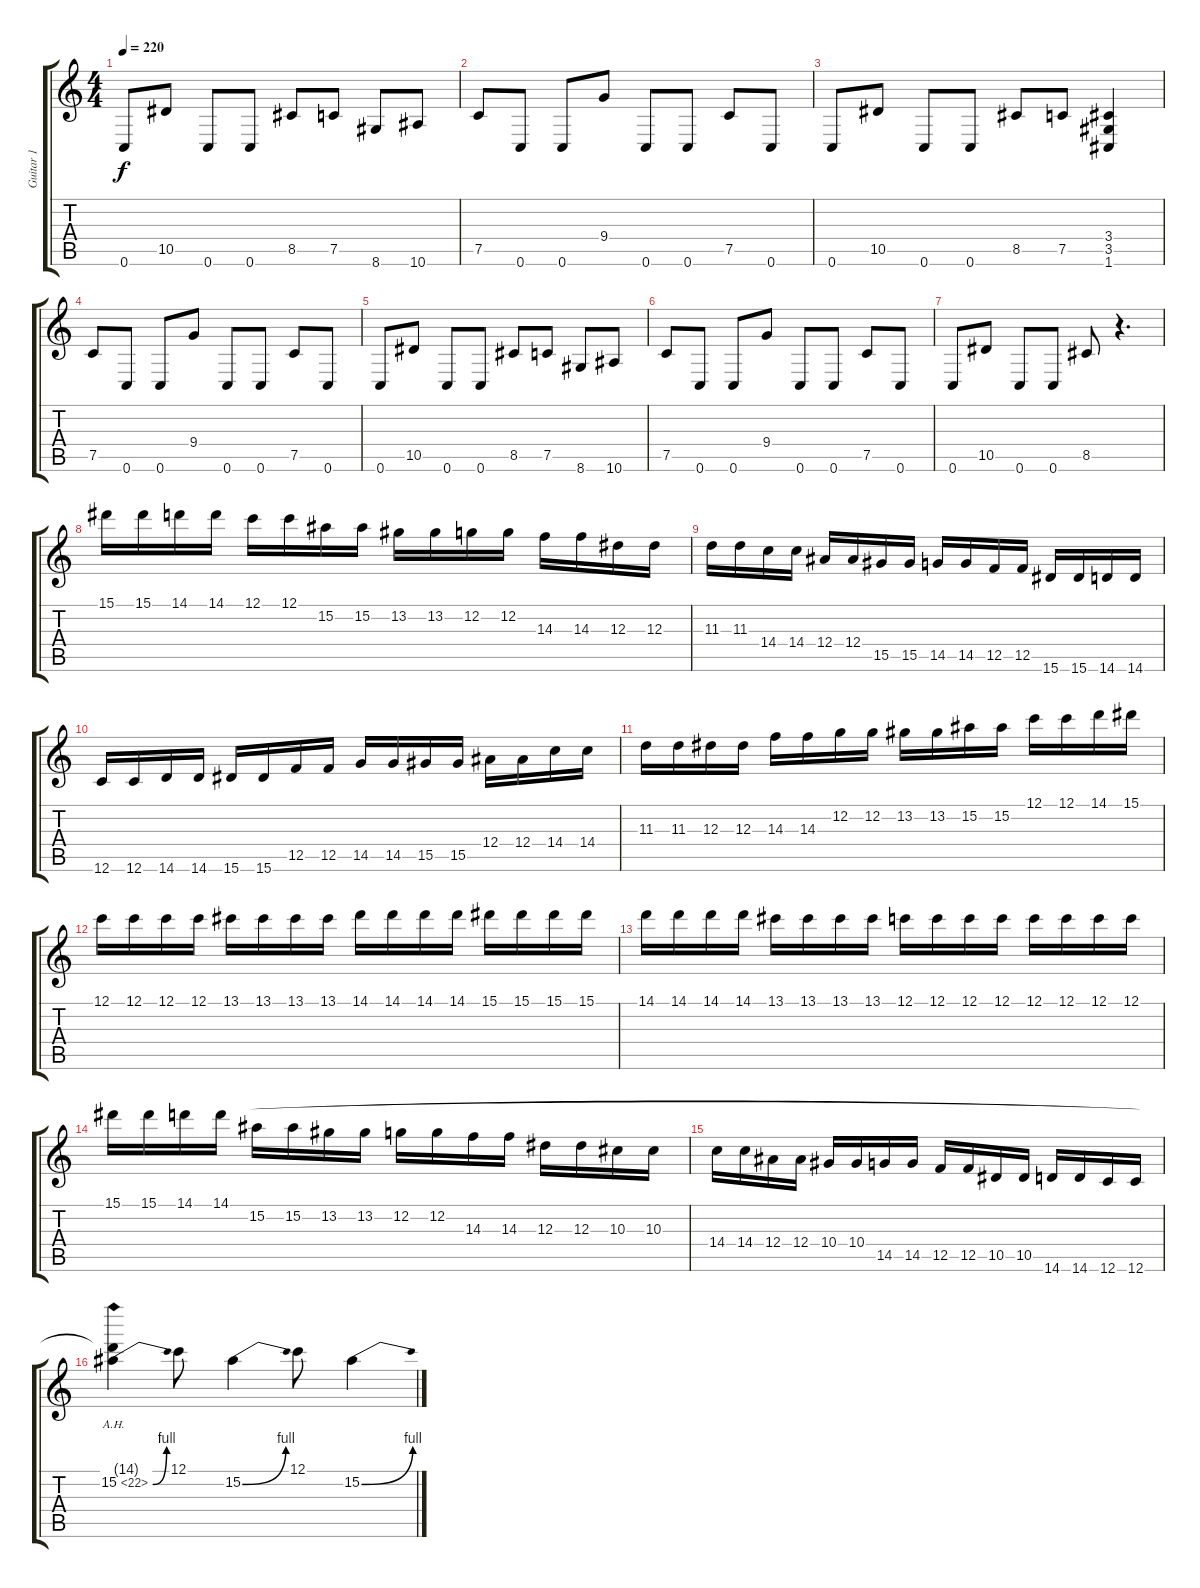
\track ("Guitar 1" "Guitar 1") {instrument distortionguitar}
\staff {score tabs}
\tuning (C4 G3 Eb3 Bb2 F2 C2) {hide}
\ts (4 4)
\tempo 220
\clef g2
\ks c
0.6.8{dy f} 10.5.8 0.6.8 0.6.8 8.5.8 7.5.8 8.6.8 10.6.8 |
7.5.8 0.6.8 0.6.8 9.4.8 0.6.8 0.6.8 7.5.8 0.6.8 |
0.6.8 10.5.8 0.6.8 0.6.8 8.5.8 7.5.8 (3.4 3.5 1.6).4 |
7.5.8 0.6.8 0.6.8 9.4.8 0.6.8 0.6.8 7.5.8 0.6.8 |
0.6.8 10.5.8 0.6.8 0.6.8 8.5.8 7.5.8 8.6.8 10.6.8 |
7.5.8 0.6.8 0.6.8 9.4.8 0.6.8 0.6.8 7.5.8 0.6.8 |
0.6.8 10.5.8 0.6.8 0.6.8 8.5.8 r.4{d} |
15.1.16 15.1.16 14.1.16 14.1.16 12.1.16 12.1.16 15.2.16 15.2.16 13.2.16 13.2.16 12.2.16 12.2.16 14.3.16 14.3.16 12.3.16 12.3.16 |
11.3.16 11.3.16 14.4.16 14.4.16 12.4.16 12.4.16 15.5.16 15.5.16 14.5.16 14.5.16 12.5.16 12.5.16 15.6.16 15.6.16 14.6.16 14.6.16 |
12.6.16 12.6.16 14.6.16 14.6.16 15.6.16 15.6.16 12.5.16 12.5.16 14.5.16 14.5.16 15.5.16 15.5.16 12.4.16 12.4.16 14.4.16 14.4.16 |
11.3.16 11.3.16 12.3.16 12.3.16 14.3.16 14.3.16 12.2.16 12.2.16 13.2.16 13.2.16 15.2.16 15.2.16 12.1.16 12.1.16 14.1.16 15.1.16 |
12.1.16 12.1.16 12.1.16 12.1.16 13.1.16 13.1.16 13.1.16 13.1.16 14.1.16 14.1.16 14.1.16 14.1.16 15.1.16 15.1.16 15.1.16 15.1.16 |
14.1.16 14.1.16 14.1.16 14.1.16 13.1.16 13.1.16 13.1.16 13.1.16 12.1.16 12.1.16 12.1.16 12.1.16 12.1.16 12.1.16 12.1.16 12.1.16 |
15.1.16 15.1.16 14.1.16 14.1.16 15.2.16 15.2.16 13.2.16 13.2.16 12.2.16 12.2.16 14.3.16 14.3.16 12.3.16 12.3.16 10.3.16 10.3.16 |
14.4.16 14.4.16 12.4.16 12.4.16 10.4.16 10.4.16 14.5.16 14.5.16 12.5.16 12.5.16 10.5.16 10.5.16 14.6.16 14.6.16 12.6.16 12.6.16 |
(14.1{t} 15.2{be (bend 0 0 60 4) ah 7}).4 12.1.8 15.2{be (bend 0 0 60 4)}.4 12.1.8 15.2{be (bend 0 0 60 4)}.4
